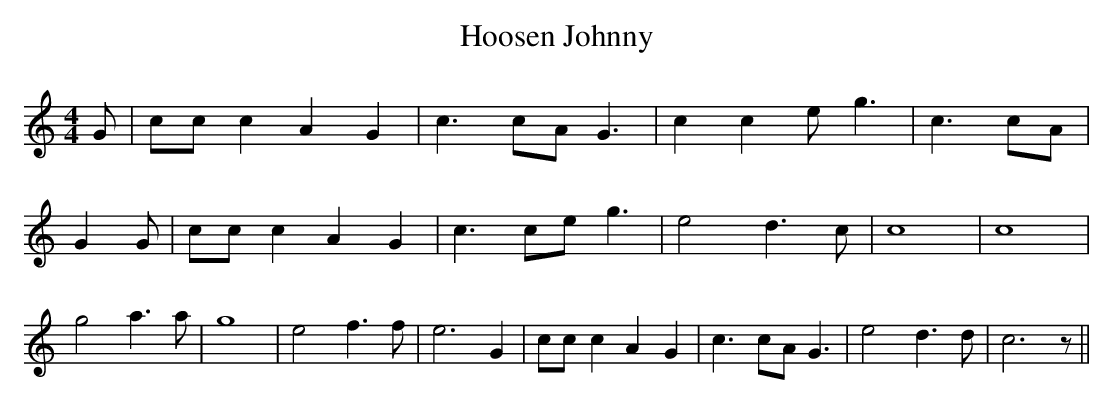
X:1
T:Hoosen Johnny
M:4/4
L:1/4
K:C
 G/2| c/2c/2 c A G| c3/2 c/2A/2 G3/2| c c e/2 g3/2| c3/2 c/2A/2| G G/2|\
 c/2c/2 c A G| c3/2 c/2e/2 g3/2| e2 d3/2 c/2| c4| c4| g2 a3/2 a/2|\
 g4| e2 f3/2 f/2| e3 G| c/2c/2 c A G| c3/2 c/2A/2 G3/2| e2 d3/2 d/2|\
 c3 z/2||
